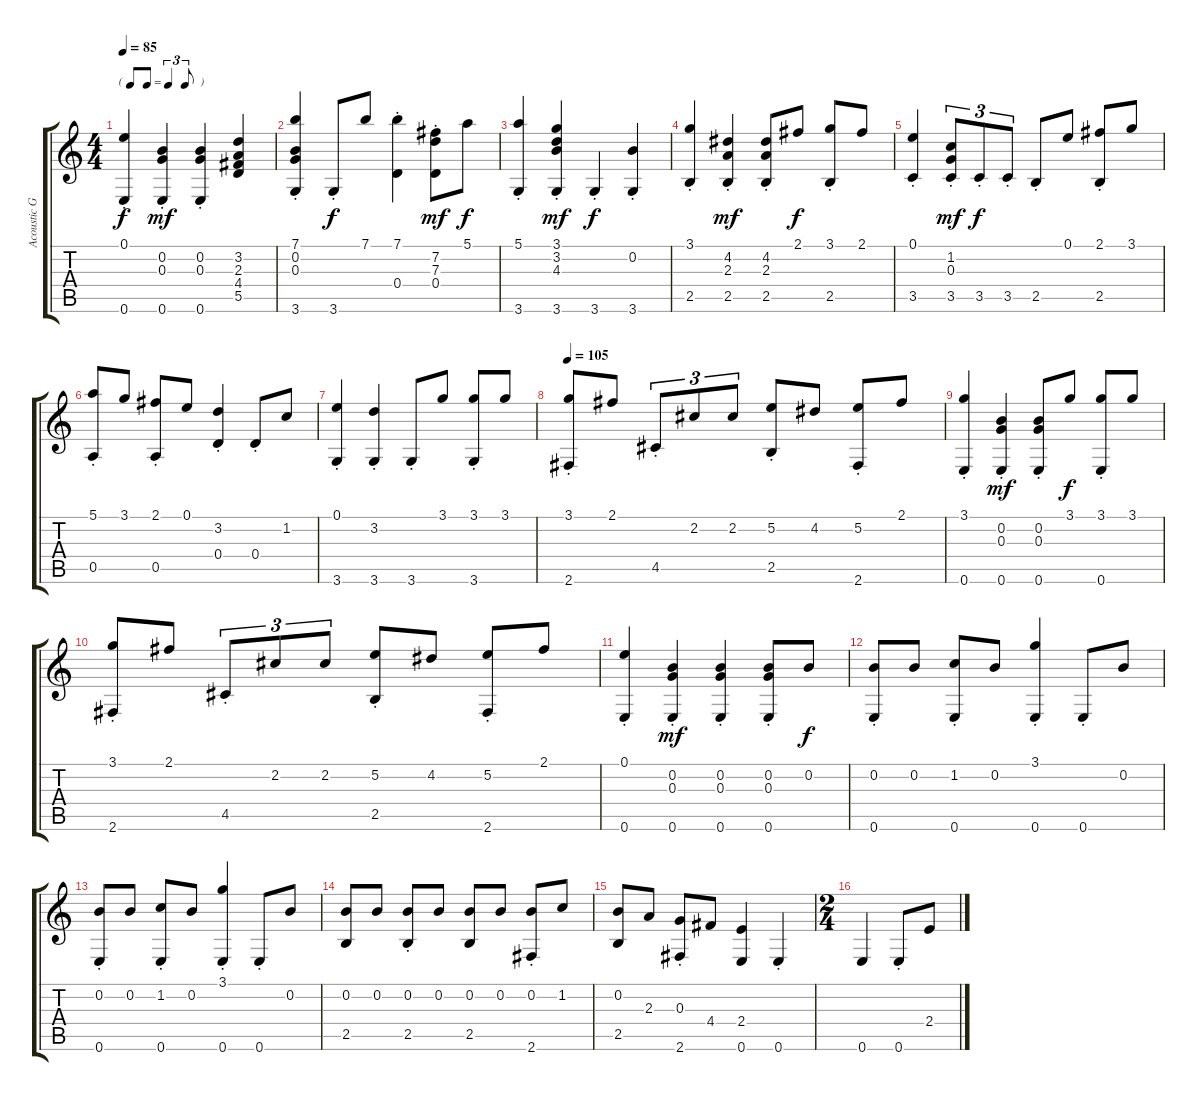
\track ("Acoustic Guitar" "Acoustic G") {instrument acousticguitarnylon}
\staff {score tabs}
\tuning (E4 B3 G3 D3 A2 E2) {hide}
\ts (4 4)
\tf triplet8th
\tempo 85
\clef g2
\ks c
(0.1 0.6{st}).4{dy f} (0.2{st} 0.3{st} 0.6{st}).4{dy mf} (0.2{st} 0.3{st} 0.6{st}).4 (3.2 2.3 4.4 5.5).4 |
(7.1 0.2 0.3 3.6{st}).4 3.6{st}.8{dy f} 7.1.8 (7.1 0.4{st}).4 (7.2 7.3 0.4{st}).8{dy mf} 5.1.8{dy f} |
(5.1 3.6{st}).4 (3.1 3.2 4.3 3.6{st}).4{dy mf} 3.6{st}.4{dy f} (0.2 3.6{st}).4 |
(3.1 2.5{st}).4 (4.2 2.3 2.5{st}).4{dy mf} (4.2 2.3 2.5{st}).8 2.1.8{dy f} (3.1 2.5{st}).8 2.1.8 |
(0.1 3.5{st}).4 (1.2 0.3 3.5{st}).8{tu (3 2) dy mf} 3.5{st}.8{tu (3 2) dy f} 3.5{st}.8{tu (3 2)} 2.5{st}.8 0.1.8 (2.1 2.5{st}).8 3.1.8 |
(5.1 0.5{st}).8 3.1.8 (2.1 0.5{st}).8 0.1.8 (3.2 0.4{st}).4 0.4{st}.8 1.2.8 |
(0.1 3.6{st}).4 (3.2 3.6{st}).4 3.6{st}.8 3.1.8 (3.1 3.6{st}).8 3.1.8 |
\tempo 105
(3.1 2.6{st}).8 2.1.8 4.5{st}.8{tu (3 2)} 2.2.8{tu (3 2)} 2.2.8{tu (3 2)} (5.2 2.5{st}).8 4.2.8 (5.2 2.6{st}).8 2.1.8 |
(3.1 0.6{st}).4 (0.2 0.3 0.6{st}).4{dy mf} (0.2 0.3 0.6{st}).8 3.1.8{dy f} (3.1 0.6{st}).8 3.1.8 |
(3.1 2.6{st}).8 2.1.8 4.5{st}.8{tu (3 2)} 2.2.8{tu (3 2)} 2.2.8{tu (3 2)} (5.2 2.5{st}).8 4.2.8 (5.2 2.6{st}).8 2.1.8 |
(0.1 0.6{st}).4 (0.2 0.3 0.6{st}).4{dy mf} (0.2 0.3 0.6{st}).4 (0.2 0.3 0.6{st}).8 0.2.8{dy f} |
(0.2 0.6{st}).8 0.2.8 (1.2 0.6{st}).8 0.2.8 (3.1 0.6{st}).4 0.6{st}.8 0.2.8 |
(0.2 0.6{st}).8 0.2.8 (1.2 0.6{st}).8 0.2.8 (3.1 0.6{st}).4 0.6{st}.8 0.2.8 |
(0.2 2.5).8 0.2.8 (0.2 2.5{st}).8 0.2.8 (0.2 2.5).8 0.2.8 (0.2 2.6{st}).8 1.2.8 |
(0.2 2.5).8 2.3.8 (0.3 2.6{st}).8 4.4.8 (2.4 0.6).4 0.6{st}.4 |
\ts (2 4)
0.6.4 0.6{st}.8 2.4.8
